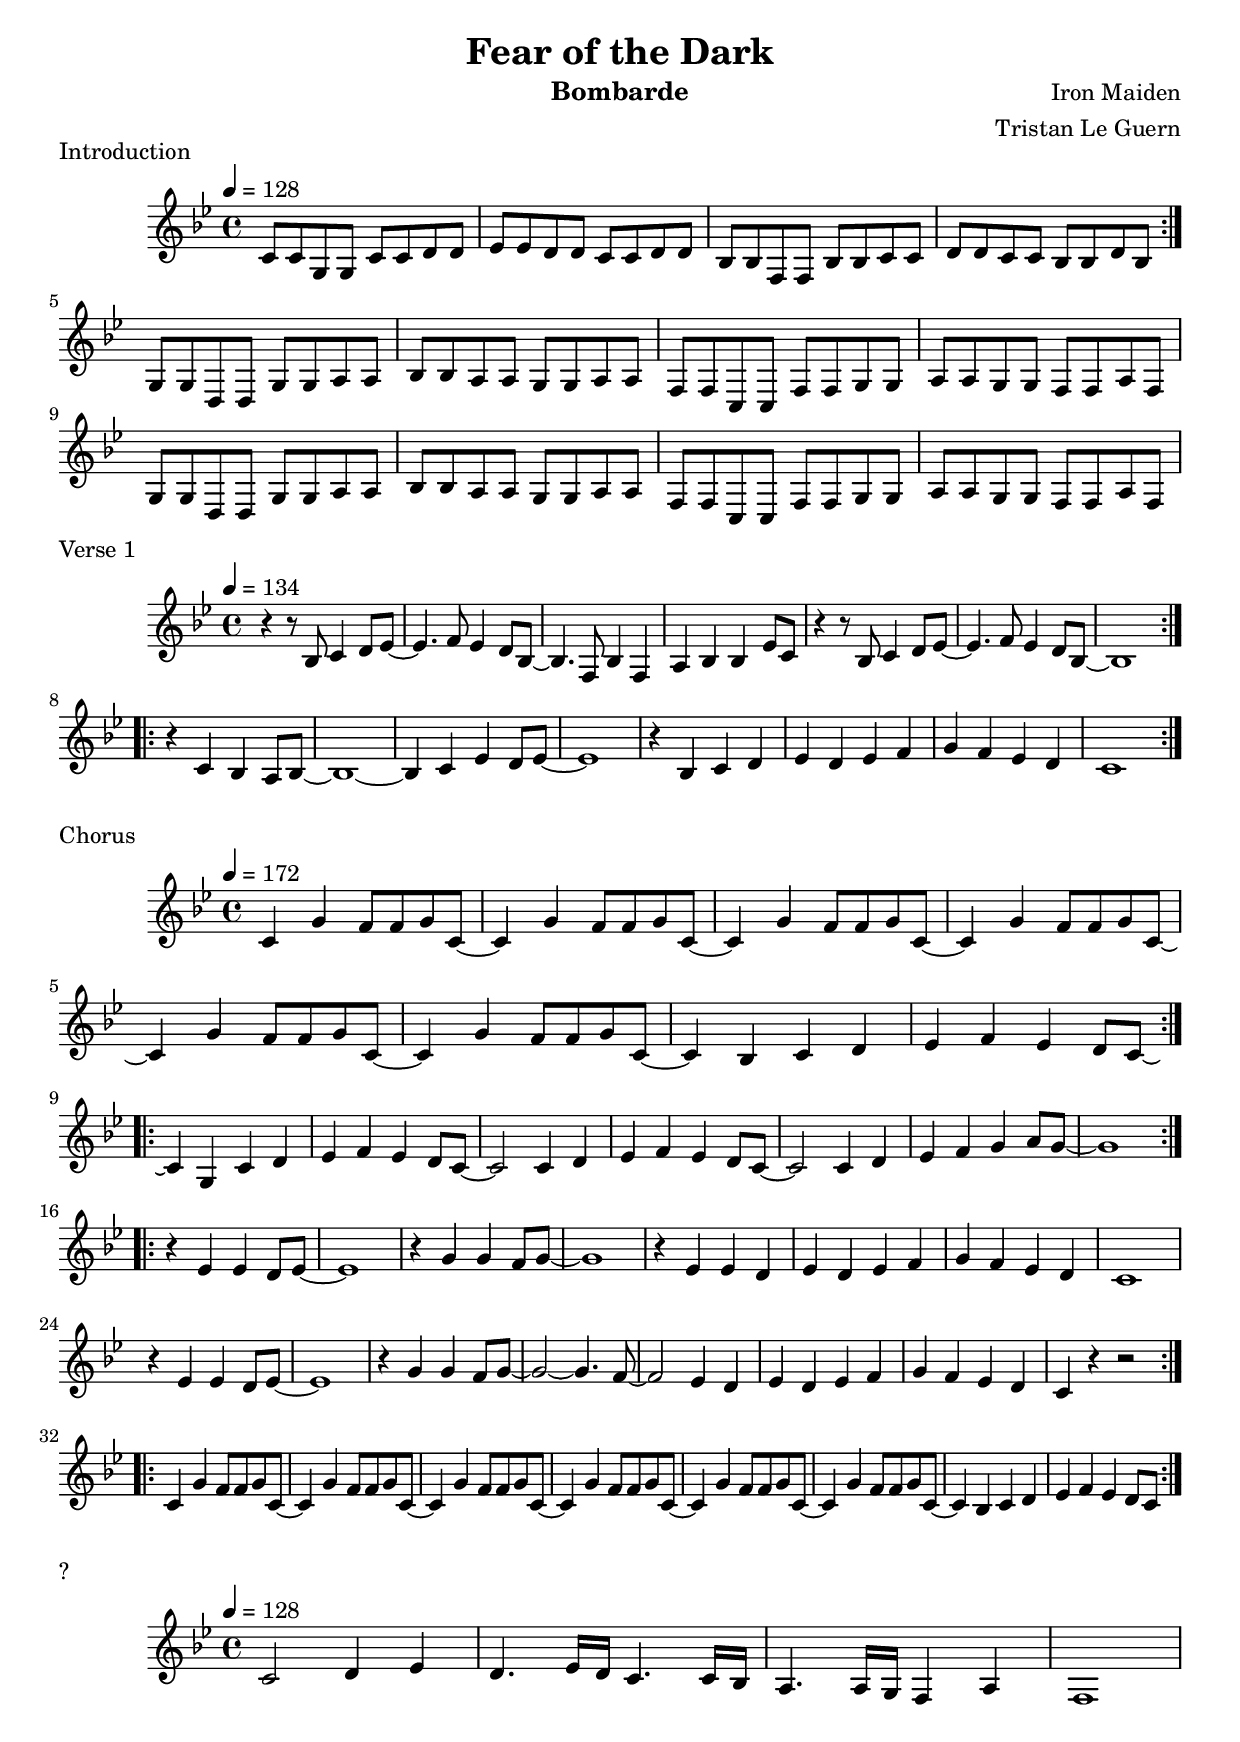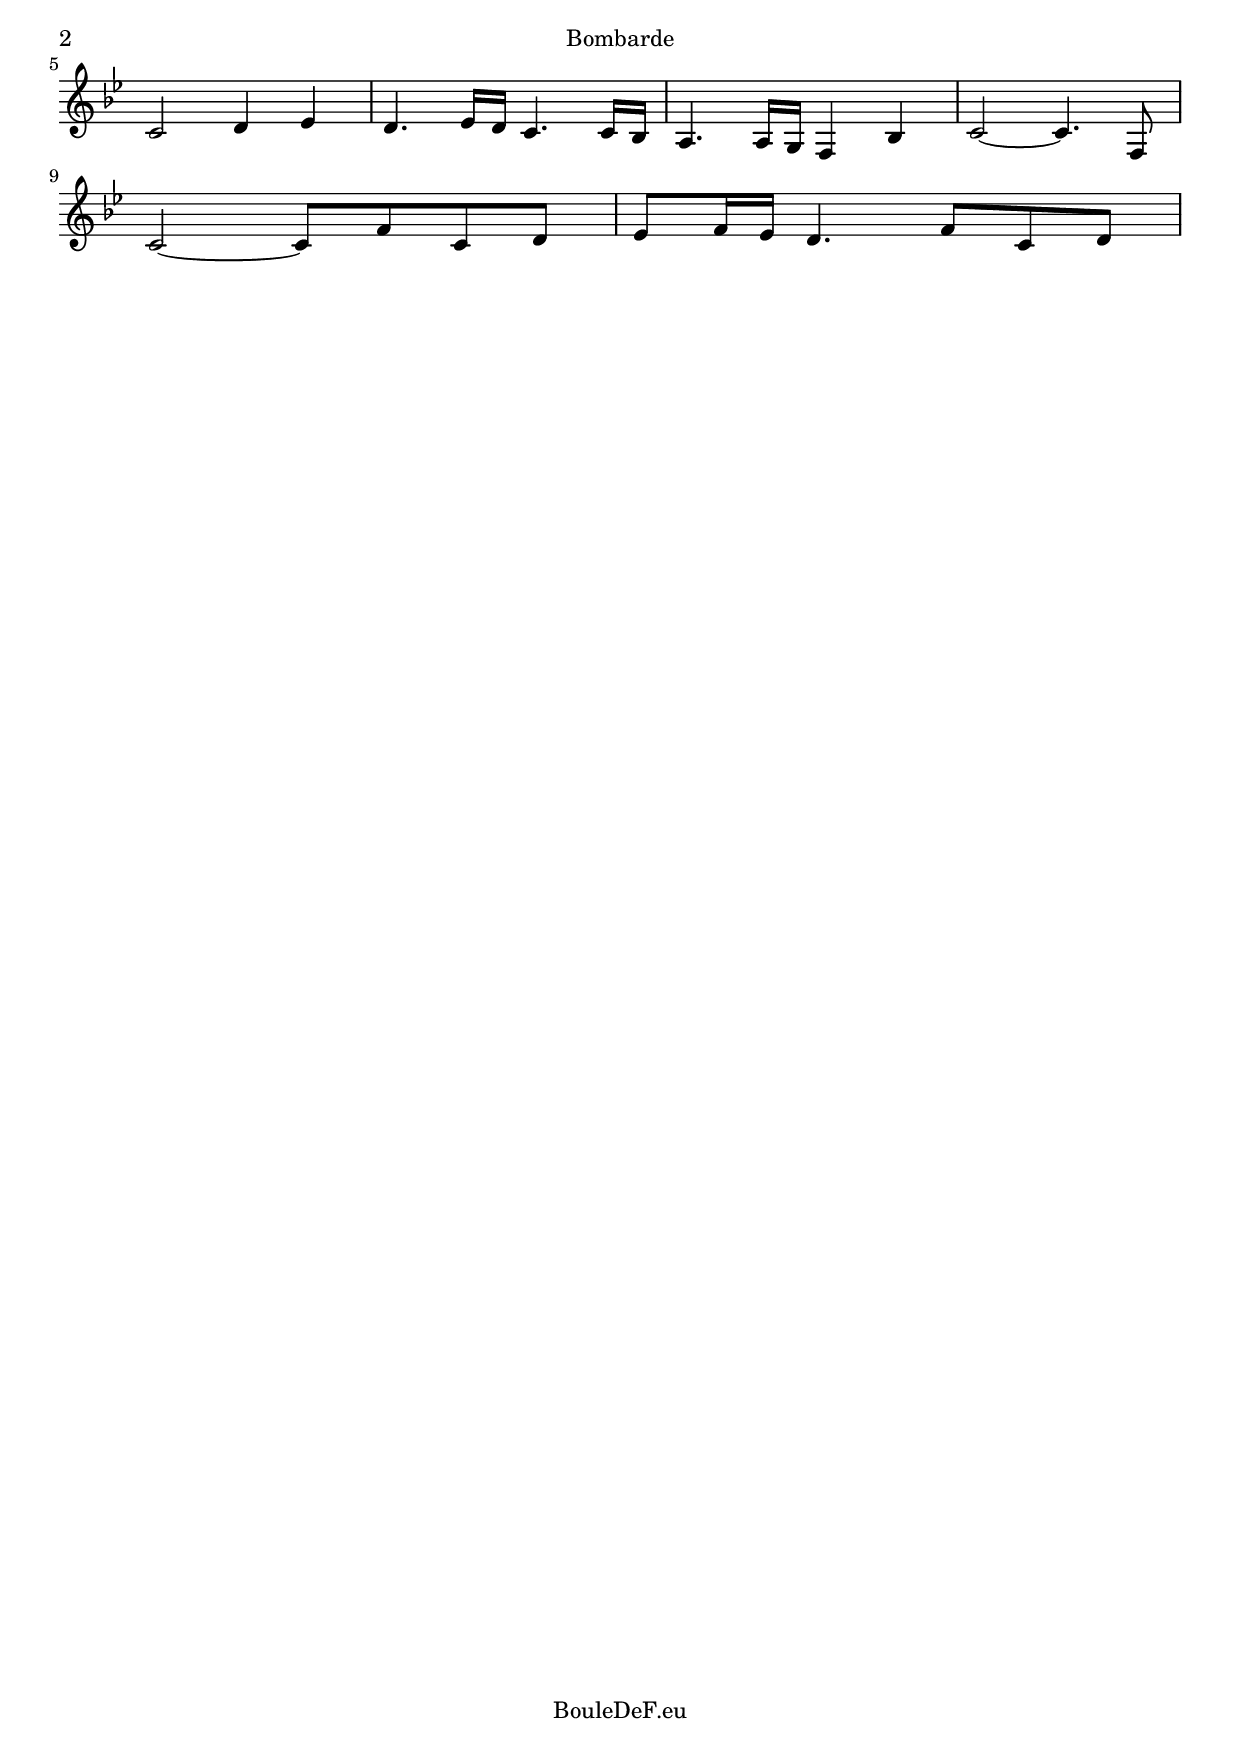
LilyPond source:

\version "2.14.2"
\include "italiano.ly"

\header {
	title = "Fear of the Dark"
	composer = "Iron Maiden"
	arranger = "Tristan Le Guern"
	instrument = "Bombarde"
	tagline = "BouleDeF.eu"
}

\score {
	\new Staff \relative sib {
		\clef treble
		\key sib \major
		\time 4/4
		\tempo 4 = 128

		\repeat volta 2 {
			do8 do sol sol do do re re
			| mib mib re re do do re re
			| sib sib fa fa sib sib do do
			| re re do do sib sib re sib
		}

		sol sol re re sol sol la la
		| sib sib la la sol sol la la
		| fa fa do do fa fa sol sol
		| la la sol sol fa fa la fa
		| sol sol re re sol sol la la
		| sib sib la la sol sol la la
		| fa fa do do fa fa sol sol
		| la la sol sol fa fa la fa
	}
	\header {
		piece = "Introduction"
	}
}

\score {
	\new Staff \relative sib {
		\clef treble
		\key sib \major
		\time 4/4
		\tempo 4 = 134

		\repeat volta 2 {
			r4 r8 sib8 do4 re8 mib~
			| mib4. fa8 mib4 re8 sib~
			| sib4. fa8 sib4 fa
			| la sib sib mib8 do
			| r4 r8 sib8 do4 re8 mib~
			| mib4. fa8 mib4 re8 sib~
			| sib1 \break
		}

		\repeat volta 2 {
			r4 do sib la8 sib~
			| sib1~
			| sib4 do mib re8 mib~ 
			| mib1
			| r4 sib do re
			| mib re mib fa
			| sol fa mib re
			| do1 \break
		}
	}
	\header {
		piece = "Verse 1"
	}
}

\score {
	\new Staff \relative sib {
		\clef treble
		\key sib \major
		\time 4/4
		\tempo 4 = 172

		\repeat volta 2 {
			do4 sol' fa8 fa sol do,~
			| do4 sol' fa8 fa sol do,~
			| do4 sol' fa8 fa sol do,~
			| do4 sol' fa8 fa sol do,~
			| do4 sol' fa8 fa sol do,~
			| do4 sol' fa8 fa sol do,~
			| do4 sib do re
			| mib fa mib re8 do~ \break
		}

		\repeat volta 2 {
			do4 sol do re
			| mib fa mib re8 do~
			| do2 do4 re
			| mib fa mib re8 do~
			| do2 do4 re
			| mib fa sol la8 sol~
			| sol1 \break
		}

		\repeat volta 2 {
			r4 mib mib re8 mib~
			| mib1
			| r4 sol sol fa8 sol~
			| sol1
			| r4 mib mib re
			| mib re mib fa
			| sol fa mib re
			| do1
			| r4 mib mib re8 mib~
			| mib1
			| r4 sol sol fa8 sol~
			| sol2~ sol4. fa8~
			| fa2 mib4 re
			| mib re mib fa
			| sol fa mib re
			| do r4 r2 \break
		}
		
		\repeat volta 2 {
			do4 sol' fa8 fa sol do,~
			| do4 sol' fa8 fa sol do,~
			| do4 sol' fa8 fa sol do,~
			| do4 sol' fa8 fa sol do,~
			| do4 sol' fa8 fa sol do,~
			| do4 sol' fa8 fa sol do,~
			| do4 sib do re
			| mib fa mib re8 do~ \break
		}
	}
	\header {
		piece = "Chorus"
	}
}

\score {
	\new Staff \relative sib {
		\clef treble
		\key sib \major
		\time 4/4
		\tempo 4 = 128

		do2 re4 mib
		| re4. mib16 re do4. do16 sib
		| la4. la16 sol fa4 la4
		| fa1 \break

		do'2 re4 mib
		| re4. mib16 re do4. do16 sib
		| la4. la16 sol fa4 sib4
		| do2~ do4. fa,8 \break

		| do'2~ do8 fa do re
		| mib fa16 mib re4. fa8 do re
	}
	\header {
		piece = "?"
	}
}
